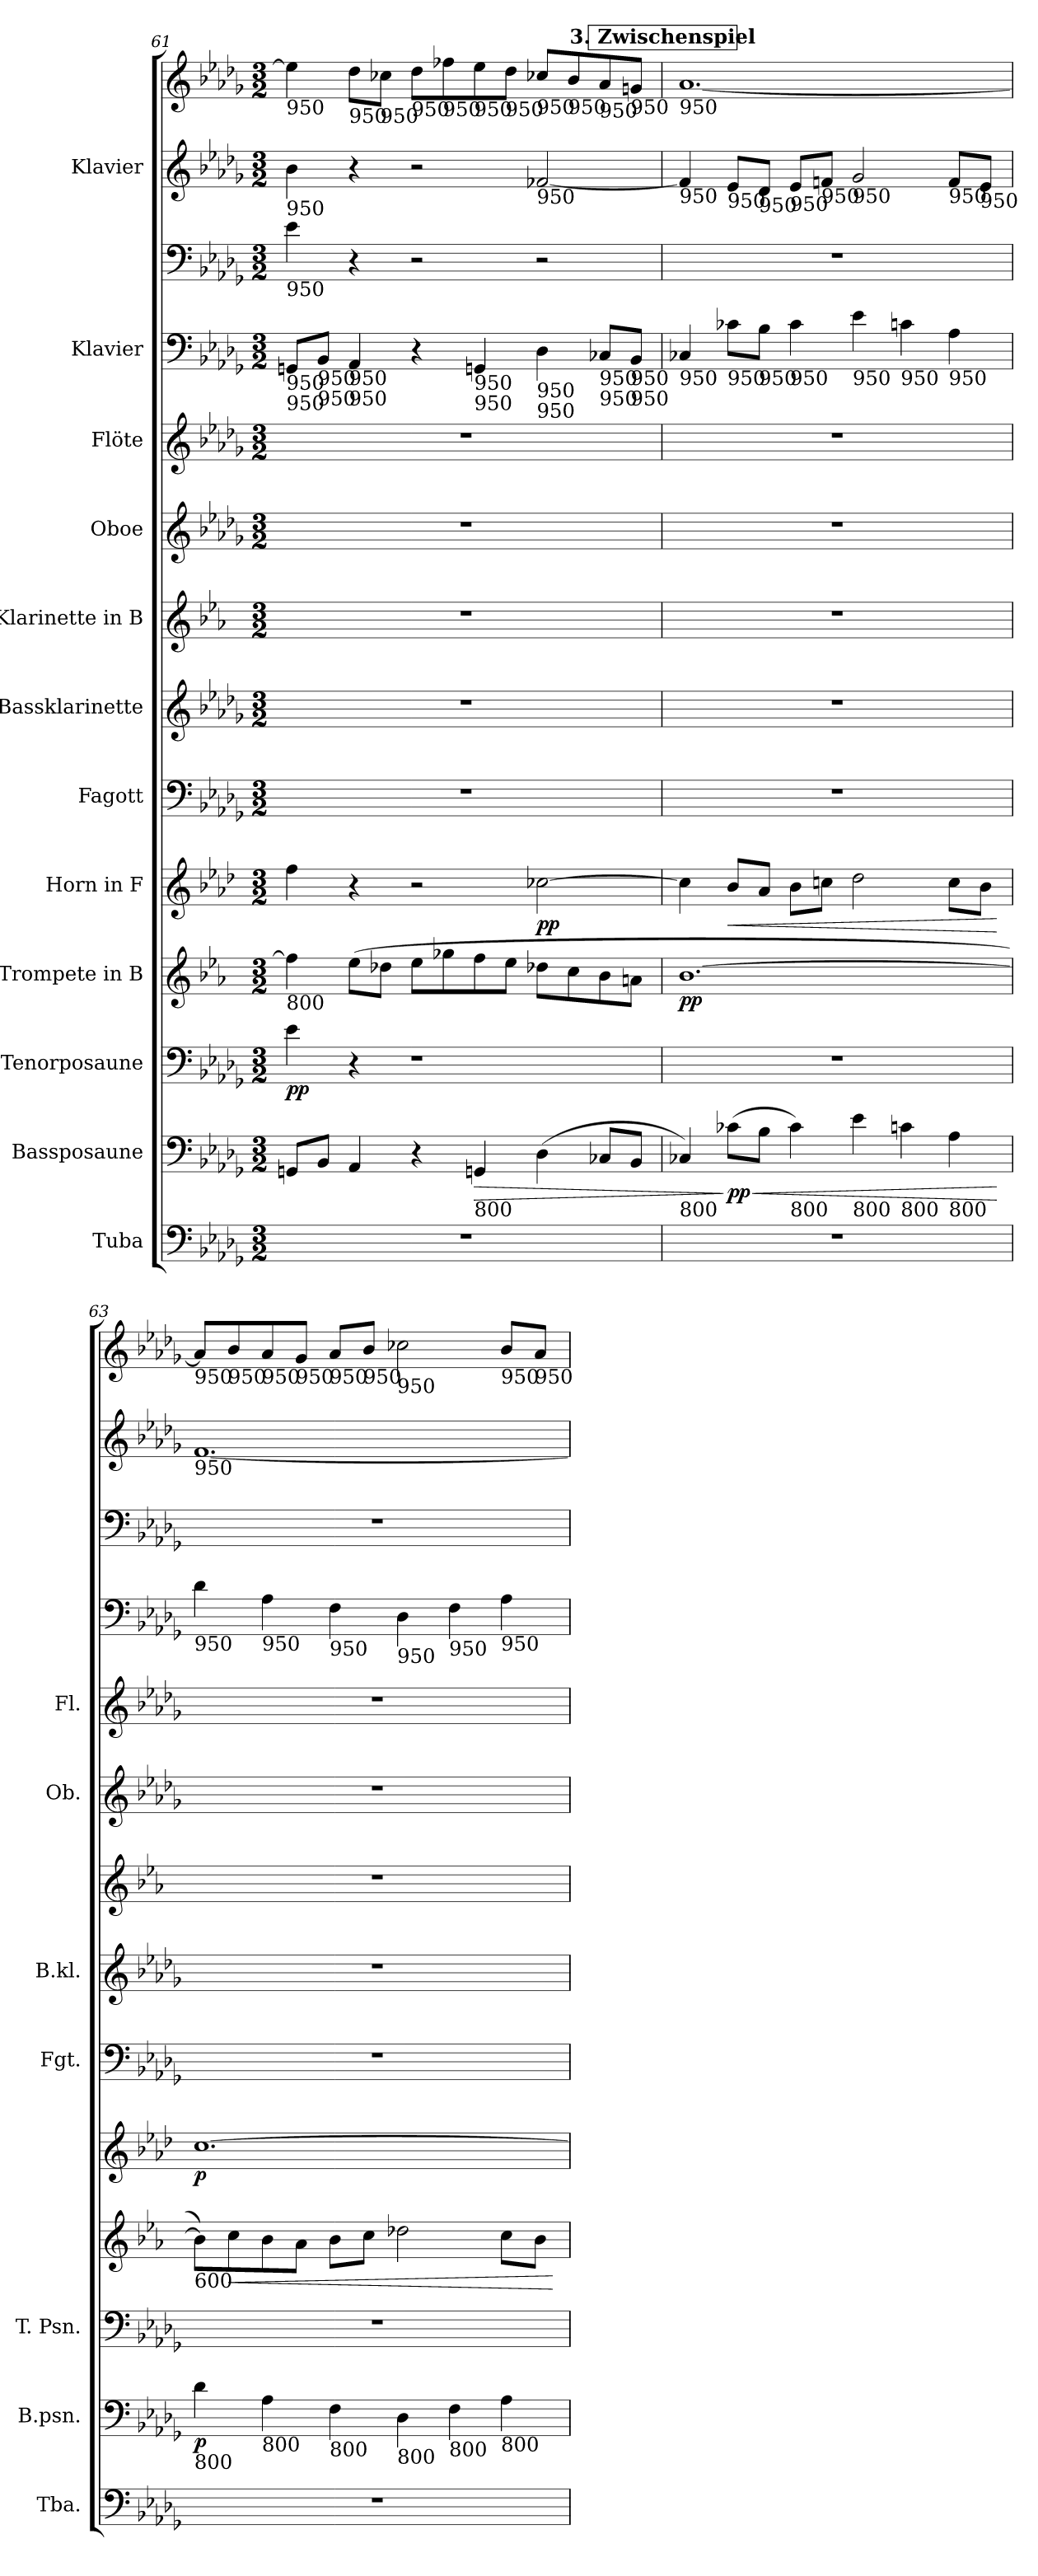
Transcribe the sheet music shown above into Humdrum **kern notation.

**kern	**kern	**dynam	**kern	**dynam	**kern	**dynam	**kern	**dynam	**kern	**kern	**kern	**kern	**kern	**kern	**kern	**kern	**kern
*part12	*part11	*part11	*part10	*part10	*part9	*part9	*part8	*part8	*part7	*part6	*part5	*part4	*part3	*part2	*part2	*part1	*part1
*staff14	*staff13	*staff13	*staff12	*staff12	*staff11	*staff11	*staff10	*staff10	*staff9	*staff8	*staff7	*staff6	*staff5	*staff4	*staff3	*staff2	*staff1
*I"Tuba	*I"Bassposaune	*	*I"Tenorposaune	*	*I"Trompete in B	*	*I"Horn in F	*	*I"Fagott	*I"Bassklarinette	*I"Klarinette in B	*I"Oboe	*I"Flöte	*I"Klavier	*	*I"Klavier	*
*I'Tba.	*I'B.psn.	*	*I'T. Psn.	*	*	*	*	*	*I'Fgt.	*I'B.kl.	*	*I'Ob.	*I'Fl.	*	*	*	*
*clefF4	*clefF4	*	*clefF4	*	*clefG2	*	*clefG2	*	*clefF4	*clefG2	*clefG2	*clefG2	*clefG2	*clefF4	*clefF4	*clefG2	*clefG2
*	*	*	*	*	*ITrd1c2	*	*ITrd4c7	*	*	*ITrd8c14	*ITrd1c2	*	*	*	*	*	*
*k[b-e-a-d-g-]	*k[b-e-a-d-g-]	*	*k[b-e-a-d-g-]	*	*k[b-e-a-d-g-]	*	*k[b-e-a-d-g-]	*	*k[b-e-a-d-g-]	*k[b-e-a-d-g-]	*k[b-e-a-d-g-]	*k[b-e-a-d-g-]	*k[b-e-a-d-g-]	*k[b-e-a-d-g-]	*k[b-e-a-d-g-]	*k[b-e-a-d-g-]	*k[b-e-a-d-g-]
*M3/2	*M3/2	*	*M3/2	*	*M3/2	*	*M3/2	*	*M3/2	*M3/2	*M3/2	*M3/2	*M3/2	*M3/2	*M3/2	*M3/2	*M3/2
=61	=61	=61	=61	=61	=61	=61	=61	=61	=61	=61	=61	=61	=61	=61	=61	=61	=61
!	!	!	!	!	!	!	!	!	!	!	!	!	!	!	!	!	!LO:TX:b:t=950
!	!	!	!	!	!	!	!	!	!	!	!	!	!	!	!	!LO:TX:b:t=950	!
!	!	!	!	!	!	!	!	!	!	!	!	!	!	!	!LO:TX:b:t=950	!	!
!	!	!	!	!	!	!	!	!	!	!	!	!	!	!LO:TX:b:t=950	!	!	!
!	!	!	!	!	!	!	!	!	!	!	!	!	!	!LO:TX:b:t=950	!	!	!
!	!	!	!	!	!LO:TX:b:t=800	!	!	!	!	!	!	!	!	!	!	!	!
!	!	!	!	!LO:DY:b	!	!	!	!	!	!	!	!	!	!	!	!	!
1.r	8GGn/L	.	4e-\	pp	4ee-\]	.	4b-\	.	1.r	1.r	1.r	1.r	1.r	8GGn/L	4e-\	4b-\	4ee-\]
!	!	!	!	!	!	!	!	!	!	!	!	!	!	!LO:TX:b:t=950	!	!	!
!	!	!	!	!	!	!	!	!	!	!	!	!	!	!LO:TX:b:t=950	!	!	!
.	8BB-/J	.	.	.	.	.	.	.	.	.	.	.	.	8BB-/J	.	.	.
!	!	!	!	!	!	!	!	!	!	!	!	!	!	!	!	!	!LO:TX:b:t=950
!	!	!	!	!	!	!	!	!	!	!	!	!	!	!LO:TX:b:t=950	!	!	!
!	!	!	!	!	!	!	!	!	!	!	!	!	!	!LO:TX:b:t=950	!	!	!
.	4AA-/	.	4r	.	(>8dd-\L	.	4r	.	.	.	.	.	.	4AA-/	4r	4r	8dd-\L
!	!	!	!	!	!	!	!	!	!	!	!	!	!	!	!	!	!LO:TX:b:t=950
.	.	.	.	.	8cc-X\J	.	.	.	.	.	.	.	.	.	.	.	8cc-X\J
!	!	!	!	!	!	!	!	!	!	!	!	!	!	!	!	!	!LO:TX:b:t=950
.	4r	.	1r	.	8dd-\L	.	2r	.	.	.	.	.	.	4r	2r	2r	8dd-\L
!	!	!	!	!	!	!	!	!	!	!	!	!	!	!	!	!	!LO:TX:b:t=950
.	.	.	.	.	8ff-X\	.	.	.	.	.	.	.	.	.	.	.	8ff-X\
!	!	!	!	!	!	!	!	!	!	!	!	!	!	!	!	!	!LO:TX:b:t=950
!	!	!	!	!	!	!	!	!	!	!	!	!	!	!LO:TX:b:t=950	!	!	!
!	!	!	!	!	!	!	!	!	!	!	!	!	!	!LO:TX:b:t=950	!	!	!
!	!LO:TX:b:t=800	!	!	!	!	!	!	!	!	!	!	!	!	!	!	!	!
!	!	!LO:HP:b	!	!	!	!	!	!	!	!	!	!	!	!	!	!	!
.	4GGn/	>	.	.	8ee-\	.	.	.	.	.	.	.	.	4GGn/	.	.	8ee-\
!	!	!	!	!	!	!	!	!	!	!	!	!	!	!	!	!	!LO:TX:b:t=950
.	.	.	.	.	8dd-\J	.	.	.	.	.	.	.	.	.	.	.	8dd-\J
!	!	!	!	!	!	!	!	!	!	!	!	!	!	!	!	!	!LO:TX:b:t=950
!	!	!	!	!	!	!	!	!	!	!	!	!	!	!	!	!LO:TX:b:t=950	!
!	!	!	!	!	!	!	!	!	!	!	!	!	!	!LO:TX:b:t=950	!	!	!
!	!	!	!	!	!	!	!	!	!	!	!	!	!	!LO:TX:b:t=950	!	!	!
!	!	!	!	!	!	!	!	!LO:DY:b	!	!	!	!	!	!	!	!	!
.	(>4D-\	.	.	.	8cc-X\L	.	[2f-X\	pp	.	.	.	.	.	4D-\	2r	[2f-X/	8cc-X/L
!	!	!	!	!	!	!	!	!	!	!	!	!	!	!	!	!	!LO:TX:b:t=950
.	.	.	.	.	8b-\	.	.	.	.	.	.	.	.	.	.	.	8b-/
!	!	!	!	!	!	!	!	!	!	!	!	!	!	!	!	!	!LO:TX:b:t=950
!	!	!	!	!	!	!	!	!	!	!	!	!	!	!LO:TX:b:t=950	!	!	!
!	!	!	!	!	!	!	!	!	!	!	!	!	!	!LO:TX:b:t=950	!	!	!
.	8C-X/L	.	.	.	8a-\	.	.	.	.	.	.	.	.	8C-X/L	.	.	8a-/
!	!	!	!	!	!	!	!	!	!	!	!	!	!	!	!	!	!LO:TX:b:t=950
!	!	!	!	!	!	!	!	!	!	!	!	!	!	!LO:TX:b:t=950	!	!	!
!	!	!	!	!	!	!	!	!	!	!	!	!	!	!LO:TX:b:t=950	!	!	!
.	8BB-/J	.	.	.	8gn\J	.	.	.	.	.	.	.	.	8BB-/J	.	.	8gn/J
!!LO:PB:g=z
!!LO:REH:place=s1:a:B:fs=14:t=3. Zwischenspiel
=62	=62	=62	=62	=62	=62	=62	=62	=62	=62	=62	=62	=62	=62	=62	=62	=62	=62
!	!	!	!	!	!	!	!	!	!	!	!	!	!	!	!	!	!LO:TX:b:t=950
!	!	!	!	!	!	!	!	!	!	!	!	!	!	!	!	!LO:TX:b:t=950	!
!	!	!	!	!	!	!	!	!	!	!	!	!	!	!LO:TX:b:t=950	!	!	!
!	!LO:TX:b:t=800	!	!	!	!	!	!	!	!	!	!	!	!	!	!	!	!
!	!	!	!	!	!	!LO:DY:b	!	!	!	!	!	!	!	!	!	!	!
1.r	4C-X/)	.	1.r	.	[1.a-	pp	4f-\]	.	1.r	1.r	1.r	1.r	1.r	4C-X/	1.r	4f-/]	[1.a-
!	!	!	!	!	!	!	!	!	!	!	!	!	!	!	!	!LO:TX:b:t=950	!
!	!	!	!	!	!	!	!	!	!	!	!	!	!	!LO:TX:b:t=950	!	!	!
!	!	!LO:HP:n=1:b	!	!	!	!	!	!LO:HP:b	!	!	!	!	!	!	!	!	!
!	!	!LO:DY:n=1:b	!	!	!	!	!	!	!	!	!	!	!	!	!	!	!
.	(>8c-X\L	] < pp	.	.	.	.	8e-/L	<	.	.	.	.	.	8c-X\L	.	8e-/L	.
!	!	!	!	!	!	!	!	!	!	!	!	!	!	!	!	!LO:TX:b:t=950	!
!	!	!	!	!	!	!	!	!	!	!	!	!	!	!LO:TX:b:t=950	!	!	!
.	8B-\J	.	.	.	.	.	8d-/J	.	.	.	.	.	.	8B-\J	.	8d-/J	.
!	!	!	!	!	!	!	!	!	!	!	!	!	!	!	!	!LO:TX:b:t=950	!
!	!	!	!	!	!	!	!	!	!	!	!	!	!	!LO:TX:b:t=950	!	!	!
!	!LO:TX:b:t=800	!	!	!	!	!	!	!	!	!	!	!	!	!	!	!	!
.	4c-\)	.	.	.	.	.	8e-\L	.	.	.	.	.	.	4c-\	.	8e-/L	.
!	!	!	!	!	!	!	!	!	!	!	!	!	!	!	!	!LO:TX:b:t=950	!
.	.	.	.	.	.	.	8fn\J	.	.	.	.	.	.	.	.	8fn/J	.
!	!	!	!	!	!	!	!	!	!	!	!	!	!	!	!	!LO:TX:b:t=950	!
!	!	!	!	!	!	!	!	!	!	!	!	!	!	!LO:TX:b:t=950	!	!	!
!	!LO:TX:b:t=800	!	!	!	!	!	!	!	!	!	!	!	!	!	!	!	!
.	4e-\	.	.	.	.	.	2g-\	.	.	.	.	.	.	4e-\	.	2g-/	.
!	!	!	!	!	!	!	!	!	!	!	!	!	!	!LO:TX:b:t=950	!	!	!
!	!LO:TX:b:t=800	!	!	!	!	!	!	!	!	!	!	!	!	!	!	!	!
.	4cn\	.	.	.	.	.	.	.	.	.	.	.	.	4cn\	.	.	.
!	!	!	!	!	!	!	!	!	!	!	!	!	!	!	!	!LO:TX:b:t=950	!
!	!	!	!	!	!	!	!	!	!	!	!	!	!	!LO:TX:b:t=950	!	!	!
!	!LO:TX:b:t=800	!	!	!	!	!	!	!	!	!	!	!	!	!	!	!	!
.	4A-\	.	.	.	.	.	8f\L	.	.	.	.	.	.	4A-\	.	8f/L	.
!	!	!	!	!	!	!	!	!	!	!	!	!	!	!	!	!LO:TX:b:t=950	!
.	.	.	.	.	.	.	8e-\J	.	.	.	.	.	.	.	.	8e-/J	.
.	.	[	.	.	.	.	.	[	.	.	.	.	.	.	.	.	.
=63	=63	=63	=63	=63	=63	=63	=63	=63	=63	=63	=63	=63	=63	=63	=63	=63	=63
!	!	!	!	!	!	!	!	!	!	!	!	!	!	!	!	!	!LO:TX:b:t=950
!	!	!	!	!	!	!	!	!	!	!	!	!	!	!	!	!LO:TX:b:t=950	!
!	!	!	!	!	!	!	!	!	!	!	!	!	!	!LO:TX:b:t=950	!	!	!
!	!	!	!	!	!LO:TX:b:t=600	!	!	!	!	!	!	!	!	!	!	!	!
!	!LO:TX:b:t=800	!	!	!	!	!	!	!	!	!	!	!	!	!	!	!	!
!	!	!LO:DY:b	!	!	!	!	!	!LO:DY:b	!	!	!	!	!	!	!	!	!
1.r	4d-\	p	1.r	.	8a-\L])	.	[1.f	p	1.r	1.r	1.r	1.r	1.r	4d-\	1.r	[1.f	8a-/L]
!	!	!	!	!	!	!	!	!	!	!	!	!	!	!	!	!	!LO:TX:b:t=950
!	!	!	!	!	!	!LO:HP:b	!	!	!	!	!	!	!	!	!	!	!
.	.	.	.	.	8b-\	<	.	.	.	.	.	.	.	.	.	.	8b-/
!	!	!	!	!	!	!	!	!	!	!	!	!	!	!	!	!	!LO:TX:b:t=950
!	!	!	!	!	!	!	!	!	!	!	!	!	!	!LO:TX:b:t=950	!	!	!
!	!LO:TX:b:t=800	!	!	!	!	!	!	!	!	!	!	!	!	!	!	!	!
.	4A-\	.	.	.	8a-\	.	.	.	.	.	.	.	.	4A-\	.	.	8a-/
!	!	!	!	!	!	!	!	!	!	!	!	!	!	!	!	!	!LO:TX:b:t=950
.	.	.	.	.	8g-\J	.	.	.	.	.	.	.	.	.	.	.	8g-/J
!	!	!	!	!	!	!	!	!	!	!	!	!	!	!	!	!	!LO:TX:b:t=950
!	!	!	!	!	!	!	!	!	!	!	!	!	!	!LO:TX:b:t=950	!	!	!
!	!LO:TX:b:t=800	!	!	!	!	!	!	!	!	!	!	!	!	!	!	!	!
.	4F\	.	.	.	8a-\L	.	.	.	.	.	.	.	.	4F\	.	.	8a-/L
!	!	!	!	!	!	!	!	!	!	!	!	!	!	!	!	!	!LO:TX:b:t=950
.	.	.	.	.	8b-\J	.	.	.	.	.	.	.	.	.	.	.	8b-/J
!	!	!	!	!	!	!	!	!	!	!	!	!	!	!	!	!	!LO:TX:b:t=950
!	!	!	!	!	!	!	!	!	!	!	!	!	!	!LO:TX:b:t=950	!	!	!
!	!LO:TX:b:t=800	!	!	!	!	!	!	!	!	!	!	!	!	!	!	!	!
.	4D-\	.	.	.	2cc-X\	.	.	.	.	.	.	.	.	4D-\	.	.	2cc-X\
!	!	!	!	!	!	!	!	!	!	!	!	!	!	!LO:TX:b:t=950	!	!	!
!	!LO:TX:b:t=800	!	!	!	!	!	!	!	!	!	!	!	!	!	!	!	!
.	4F\	.	.	.	.	.	.	.	.	.	.	.	.	4F\	.	.	.
!	!	!	!	!	!	!	!	!	!	!	!	!	!	!	!	!	!LO:TX:b:t=950
!	!	!	!	!	!	!	!	!	!	!	!	!	!	!LO:TX:b:t=950	!	!	!
!	!LO:TX:b:t=800	!	!	!	!	!	!	!	!	!	!	!	!	!	!	!	!
.	4A-\	.	.	.	8b-\L	.	.	.	.	.	.	.	.	4A-\	.	.	8b-/L
!	!	!	!	!	!	!	!	!	!	!	!	!	!	!	!	!	!LO:TX:b:t=950
.	.	.	.	.	8a-\J	.	.	.	.	.	.	.	.	.	.	.	8a-/J
.	.	.	.	.	.	[	.	.	.	.	.	.	.	.	.	.	.
=	=	=	=	=	=	=	=	=	=	=	=	=	=	=	=	=	=
*-	*-	*-	*-	*-	*-	*-	*-	*-	*-	*-	*-	*-	*-	*-	*-	*-	*-
